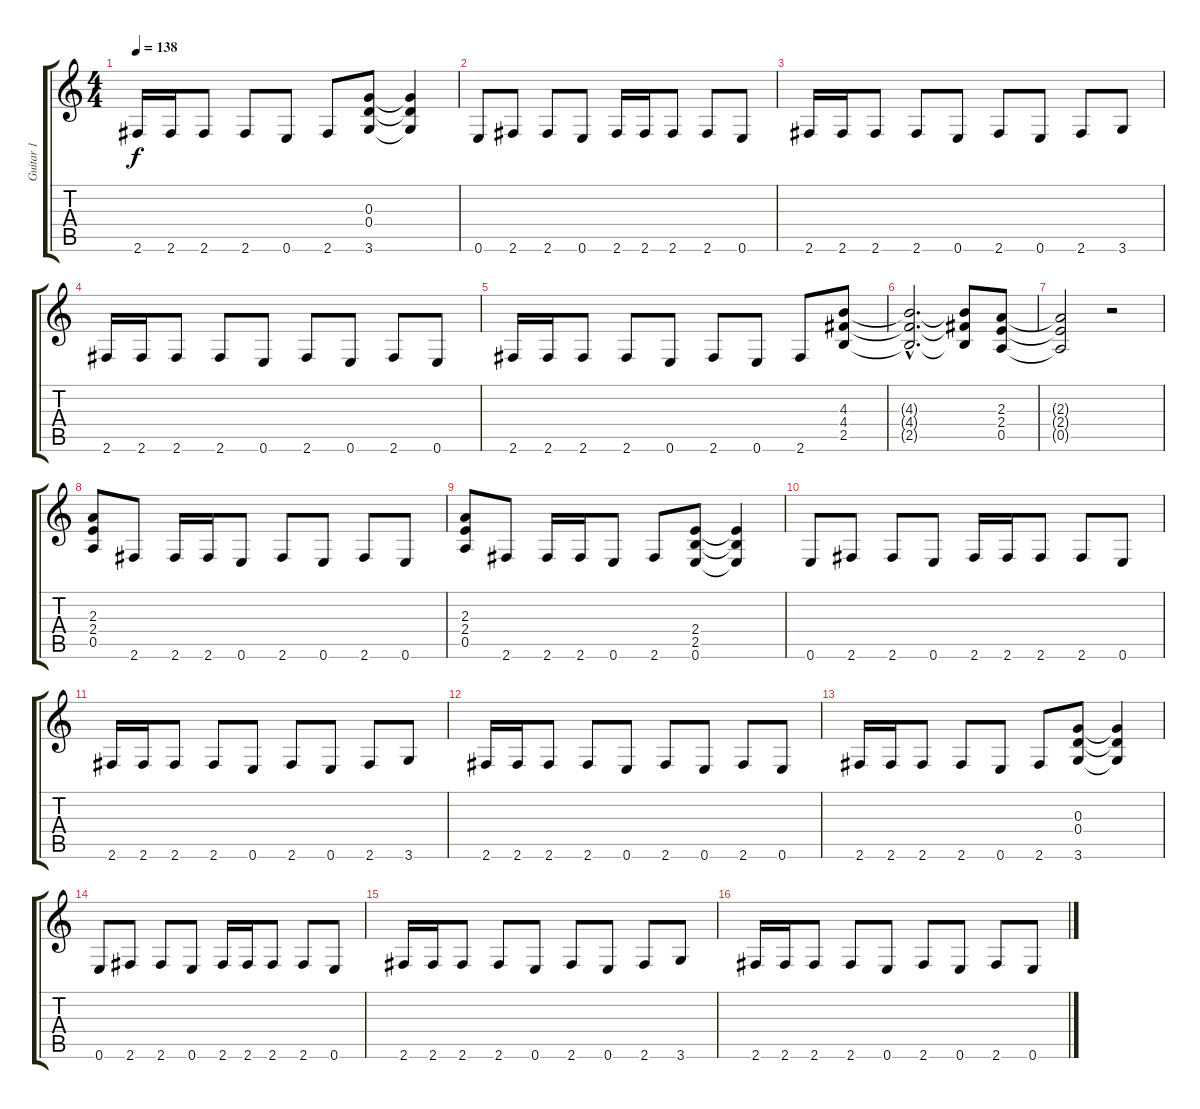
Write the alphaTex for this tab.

\track ("Guitar 1" "Guitar 1") {instrument overdrivenguitar}
\staff {score tabs}
\tuning (E4 B3 G3 D3 A2 E2) {hide}
\ts (4 4)
\tempo 138
\clef g2
\ks c
2.6.16{dy f} 2.6.16 2.6.8 2.6.8 0.6.8 2.6.8 (0.3 0.4 3.6).8 (0.3{t} 0.4{t} 3.6{t}).4 |
0.6.8 2.6.8 2.6.8 0.6.8 2.6.16 2.6.16 2.6.8 2.6.8 0.6.8 |
2.6.16 2.6.16 2.6.8 2.6.8 0.6.8 2.6.8 0.6.8 2.6.8 3.6.8 |
2.6.16 2.6.16 2.6.8 2.6.8 0.6.8 2.6.8 0.6.8 2.6.8 0.6.8 |
2.6.16 2.6.16 2.6.8 2.6.8 0.6.8 2.6.8 0.6.8 2.6.8 (4.3 4.4 2.5).8 |
(4.3{hac t} 4.4{hac t} 2.5{hac t}).2{d} (4.3{t} 4.4{t} 2.5{t}).8 (2.3 2.4 0.5).8 |
(2.3{t} 2.4{t} 0.5{t}).2 r.2 |
(2.3 2.4 0.5).8 2.6.8 2.6.16 2.6.16 0.6.8 2.6.8 0.6.8 2.6.8 0.6.8 |
(2.3 2.4 0.5).8 2.6.8 2.6.16 2.6.16 0.6.8 2.6.8 (2.4 2.5 0.6).8 (2.4{t} 2.5{t} 0.6{t}).4 |
0.6.8 2.6.8 2.6.8 0.6.8 2.6.16 2.6.16 2.6.8 2.6.8 0.6.8 |
2.6.16 2.6.16 2.6.8 2.6.8 0.6.8 2.6.8 0.6.8 2.6.8 3.6.8 |
2.6.16 2.6.16 2.6.8 2.6.8 0.6.8 2.6.8 0.6.8 2.6.8 0.6.8 |
2.6.16 2.6.16 2.6.8 2.6.8 0.6.8 2.6.8 (0.3 0.4 3.6).8 (0.3{t} 0.4{t} 3.6{t}).4 |
0.6.8 2.6.8 2.6.8 0.6.8 2.6.16 2.6.16 2.6.8 2.6.8 0.6.8 |
2.6.16 2.6.16 2.6.8 2.6.8 0.6.8 2.6.8 0.6.8 2.6.8 3.6.8 |
2.6.16 2.6.16 2.6.8 2.6.8 0.6.8 2.6.8 0.6.8 2.6.8 0.6.8
